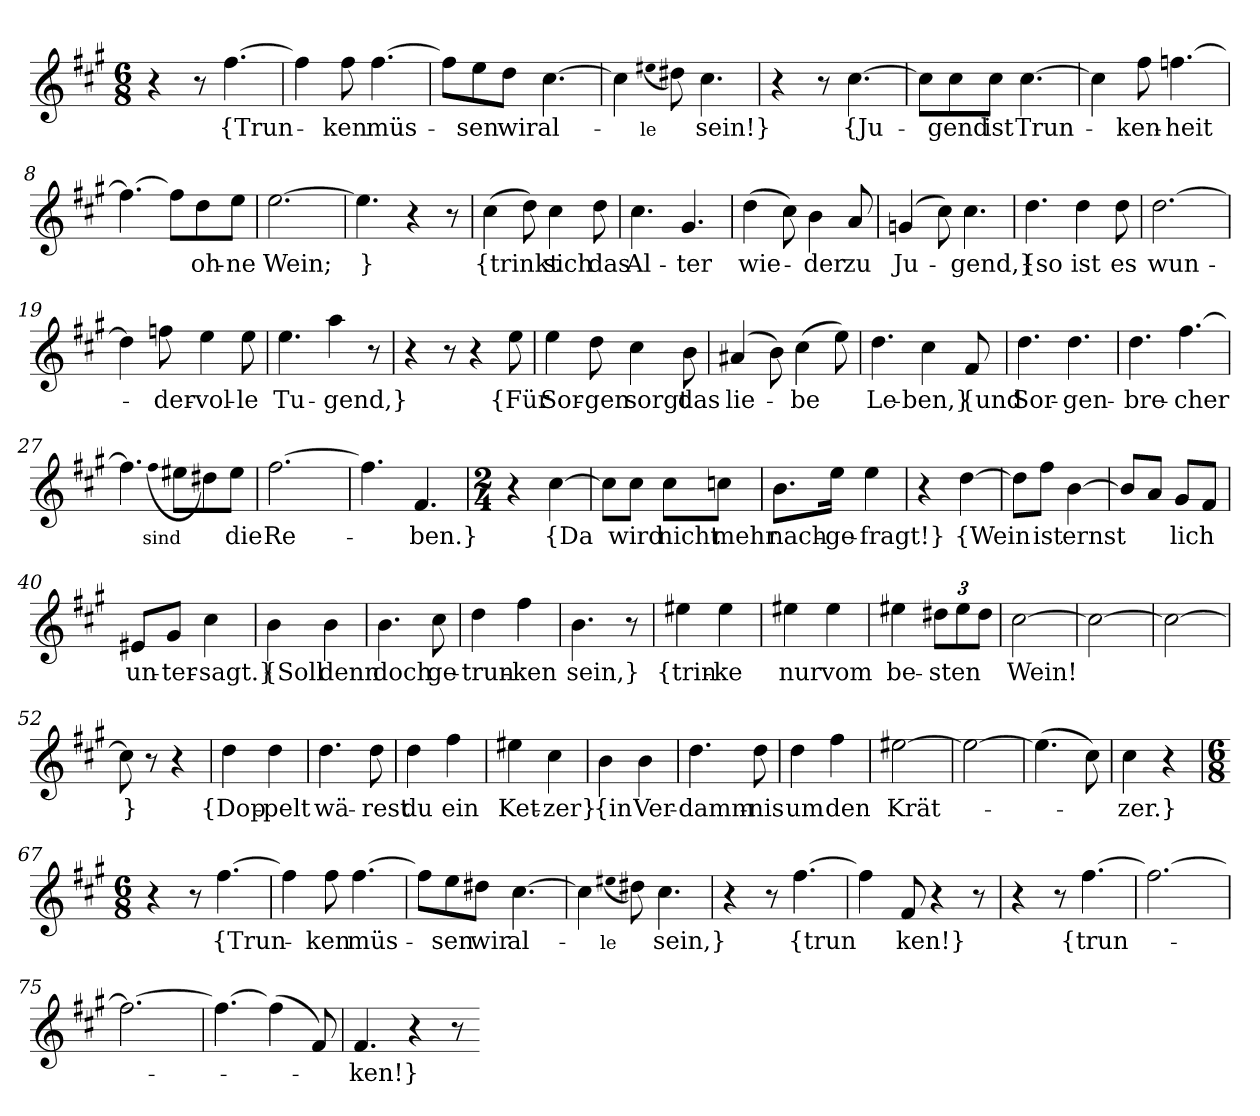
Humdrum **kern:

**kern	**text
*part1	*part1
*staff1	*staff1
*clefG2	*
*k[f#c#g#]	*
*M6/8	*
=1	=1
4r	.
8r	.
[4.ff#	{Trun-
=2	=2
4ff#]	.
8ff#	-ken
[4.ff#	müs-
=3	=3
8ff#\L]	.
8ee\	-sen
8dd\J	wir
[4.cc#	al-
=4	=4
4cc#]	.
(qee#X	-le
8dd#X)	.
4.cc#	sein!}
=5	=5
4r	.
8r	.
[4.cc#	{Ju-
=6	=6
8cc#\L]	.
8cc#\	-gend
8cc#\J	ist
[4.cc#	Trun-
=7	=7
4cc#]	.
8ff#	-ken-
[4.ffn	-heit
=8	=8
4.ffn_	.
8ffn\L]	.
8dd\	oh-
8ee\J	-ne
=9	=9
[2.ee	Wein;
=10	=10
4.ee]	}
4r	.
8r	.
=13	=13
(4cc#	{trinkt
8dd)	.
4cc#	sich
8dd	das
=14	=14
4.cc#	Al-
4.g#	-ter
=15	=15
(4dd	wie-
8cc#)	.
4b	-der
8a	zu
=16	=16
(4gn	Ju-
8cc#)	.
4.cc#	-gend,}
=17	=17
4.dd	{so
4dd	ist
8dd	es
=18	=18
[2.dd	wun-
=19	=19
4dd]	.
8ffn	-der-
4ee	-vol-
8ee	-le
=20	=20
4.ee	Tu-
4aa	-gend,}
8r	.
=21	=21
4r	.
8r	.
4r	.
8ee	{Für
=22	=22
4ee	Sor-
8dd	-gen
4cc#	sorgt
8b	das
=23	=23
(4a#X	lie-
8b)	.
(4cc#	-be
8ee)	.
=24	=24
4.dd	Le-
4cc#	-ben,}
8f#	{und
=25	=25
4.dd	Sor-
4.dd	-gen-
=26	=26
4.dd	-bre-
[4.ff#	-cher
=27	=27
4.ff#]	.
(qff#	sind
8ee#X\L	.
8dd#X\)	.
8ee#\J	die
=28	=28
[2.ff#	Re-
=29	=29
4.ff#]	.
4.f#	-ben.}
=34	=34
*M2/4	*
4r	.
[4cc#	{Da
=35	=35
8cc#\L]	.
8cc#\J	wird
8cc#\L	nicht
8ccn\J	mehr
=36	=36
8.b\L	nach-
16ee\Jk	ge-
4ee	-fragt!}
=37	=37
4r	.
[4dd	{Wein
=38	=38
8dd\L]	.
8ff#\J	ist
[4b	ernst
=39	=39
8b/L]	.
8a/J	.
8g#/L	-lich
8f#/J	.
=40	=40
8e#X/L	un-
8g#/J	-ter-
4cc#	-sagt.}
=42	=42
4b	{Soll
4b	denn
=43	=43
4.b	doch
8cc#	ge-
=44	=44
4dd	-trun-
4ff#	-ken
=45	=45
4.b	sein,}
8r	.
=46	=46
4ee#X	{trin-
4ee#	-ke
=47	=47
4ee#X	nur
4ee#	vom
=48	=48
4ee#X	be-
12dd#X\L	-sten
12ee#\	.
12dd#\J	.
=49	=49
[2cc#	Wein!
=50	=50
2cc#_	.
=51	=51
2cc#_	.
=52	=52
8cc#]	}
8r	.
4r	.
=54	=54
4dd	{Dop-
4dd	-pelt
=55	=55
4.dd	wä-
8dd	-rest
=56	=56
4dd	du
4ff#	ein
=57	=57
4ee#X	Ket-
4cc#	-zer}
=58	=58
4b	{in
4b	Ver-
=59	=59
4.dd	-damm-
8dd	-nis
=60	=60
4dd	um
4ff#	den
=61	=61
[2ee#X	Krät-
=62	=62
2ee#_	.
=62	=62
(4.ee#]	.
8cc#)	.
=64	=64
4cc#	-zer.}
4r	.
=67	=67
*M6/8	*
4r	.
8r	.
[4.ff#	{Trun-
=68	=68
4ff#]	.
8ff#	-ken
[4.ff#	müs-
=69	=69
8ff#\L]	.
8ee\	-sen
8dd#X\J	wir
[4.cc#	al-
=70	=70
4cc#]	.
(qee#X	-le
8dd#X)	.
4.cc#	sein,}
=71	=71
4r	.
8r	.
[4.ff#	{trun
=72	=72
4ff#]	.
8f#	-ken!}
4r	.
8r	.
=73	=73
4r	.
8r	.
[4.ff#	{trun-
=74	=74
2.ff#_	.
=75	=75
2.ff#_	.
=76	=76
4.ff#_	.
(4ff#]	.
8f#)	.
=77	=77
4.f#	-ken!}
4r	.
8r	.
=-	=-
*-	*-
